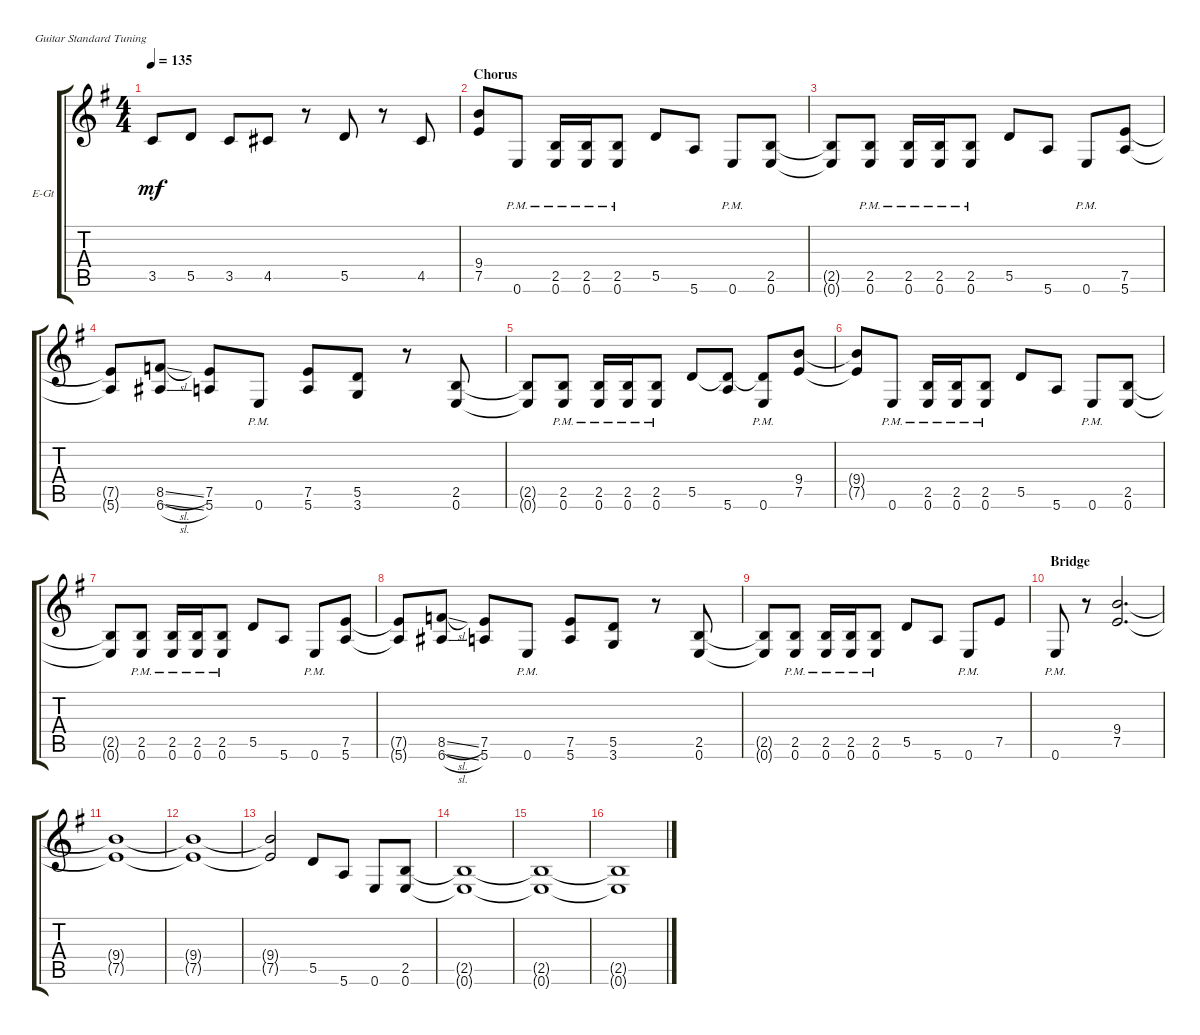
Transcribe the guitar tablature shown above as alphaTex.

\defaultSystemsLayout 4
\bracketExtendMode groupsimilarinstruments
\firstSystemTrackNameOrientation horizontal
\otherSystemsTrackNameOrientation horizontal
\track ("Electric Guitar" "E-Gt") {instrument distortionguitar}
\staff {score tabs}
\tuning (E4 B3 G3 D3 A2 E2)
\ts (4 4)
\tempo 135
\clef g2
\ks g
3.5{t}.8{dy mf} 5.5.8 3.5.8 4.5.8 r.8 5.5.8 r.8 4.5.8 |
\section ("" "Chorus")
(7.5 9.4).8 0.6{pm}.8 (0.6 2.5{pm}).16 (0.6 2.5{pm}).16 (0.6 2.5{pm}).8 5.5.8 5.6.8 0.6{pm}.8 (0.6 2.5).8 |
(2.5{t} 0.6{t}).8 (0.6{pm} 2.5{pm}).8 (0.6{pm} 2.5{pm}).16 (0.6{pm} 2.5{pm}).16 (0.6{pm} 2.5{pm}).8 5.5.8 5.6.8 0.6{pm}.8 (5.6 7.5).8 |
(7.5{t} 5.6{t}).8 (6.6{sl} 8.5{sl}).8 (5.6 7.5).8 0.6{pm}.8 (5.6 7.5).8 (5.5 3.6).8 r.8 (0.6 2.5).8 |
(0.6{t} 2.5{t}).8 (2.5{pm} 0.6{pm}).8 (2.5{pm} 0.6{pm}).16 (2.5{pm} 0.6{pm}).16 (2.5{pm} 0.6{pm}).8 5.5.8 (5.6 5.5{t}).8 (0.6{pm} 5.5{t}).8 (7.5 9.4).8 |
(9.4{t} 7.5{t}).8 0.6{pm}.8 (0.6{pm} 2.5{pm}).16 (0.6{pm} 2.5{pm}).16 (0.6{pm} 2.5{pm}).8 5.5.8 5.6.8 0.6{pm}.8 (0.6 2.5).8 |
(2.5{t} 0.6{t}).8 (0.6{pm} 2.5{pm}).8 (0.6{pm} 2.5{pm}).16 (0.6{pm} 2.5{pm}).16 (0.6{pm} 2.5{pm}).8 5.5.8 5.6.8 0.6{pm}.8 (5.6 7.5).8 |
(7.5{t} 5.6{t}).8 (6.6{sl} 8.5{sl}).8 (5.6 7.5).8 0.6{pm}.8 (5.6 7.5).8 (5.5 3.6).8 r.8 (0.6 2.5).8 |
(2.5{t} 0.6{t}).8 (0.6{pm} 2.5{pm}).8 (0.6{pm} 2.5{pm}).16 (0.6{pm} 2.5{pm}).16 (0.6{pm} 2.5{pm}).8 5.5.8 5.6.8 0.6{pm}.8 7.5.8 |
\section ("" "Bridge")
0.6{pm}.8 r.8 (7.5 9.4).2{d} |
(7.5{t} 9.4{t}).1 |
(9.4{t} 7.5{t}).1 |
(7.5{t} 9.4{t}).2 5.5.8 5.6.8 0.6.8 (0.6 2.5).8 |
(2.5{t} 0.6{t}).1 |
(0.6{t} 2.5{t}).1 |
(2.5{t} 0.6{t}).1
